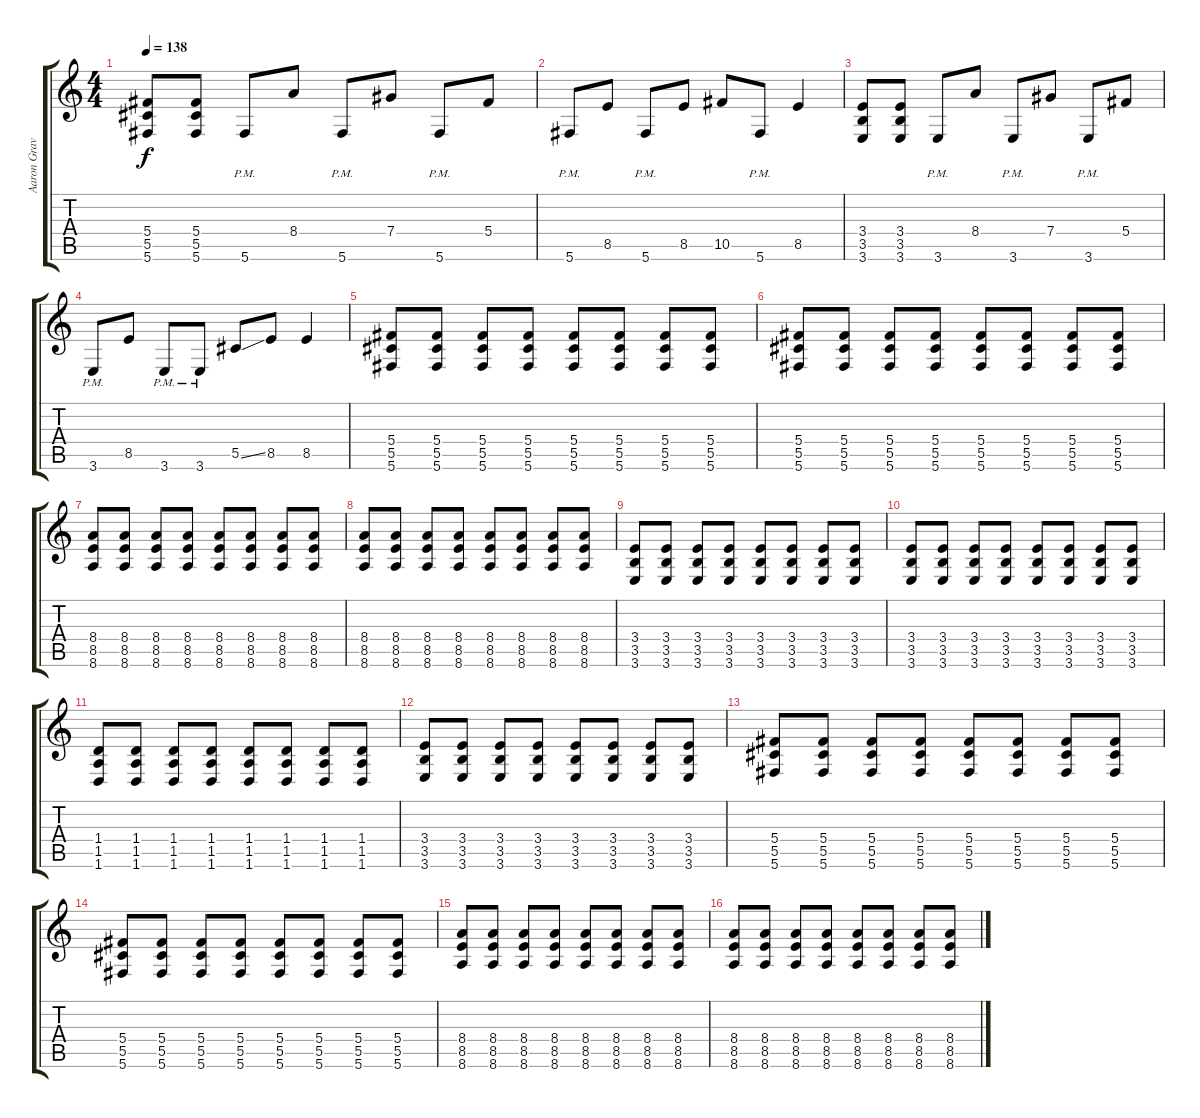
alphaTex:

\track ("Aaron Graves" "Aaron Grav") {instrument overdrivenguitar}
\staff {score tabs}
\tuning (Eb4 Bb3 Gb3 Db3 Ab2 Db2) {hide}
\ts (4 4)
\tempo 138
\clef g2
\ks c
(5.4 5.5 5.6).8{dy f} (5.4 5.5 5.6).8 5.6{pm}.8 8.4.8 5.6{pm}.8 7.4.8 5.6{pm}.8 5.4.8 |
5.6{pm}.8 8.5.8 5.6{pm}.8 8.5.8 10.5.8 5.6{pm}.8 8.5.4 |
(3.4 3.5 3.6).8 (3.4 3.5 3.6).8 3.6{pm}.8 8.4.8 3.6{pm}.8 7.4.8 3.6{pm}.8 5.4.8 |
3.6{pm}.8 8.5.8 3.6{pm}.8 3.6{pm}.8 5.5{ss}.8 8.5.8 8.5.4 |
(5.4 5.5 5.6).8 (5.4 5.5 5.6).8 (5.4 5.5 5.6).8 (5.4 5.5 5.6).8 (5.4 5.5 5.6).8 (5.4 5.5 5.6).8 (5.4 5.5 5.6).8 (5.4 5.5 5.6).8 |
(5.4 5.5 5.6).8 (5.4 5.5 5.6).8 (5.4 5.5 5.6).8 (5.4 5.5 5.6).8 (5.4 5.5 5.6).8 (5.4 5.5 5.6).8 (5.4 5.5 5.6).8 (5.4 5.5 5.6).8 |
(8.4 8.5 8.6).8 (8.4 8.5 8.6).8 (8.4 8.5 8.6).8 (8.4 8.5 8.6).8 (8.4 8.5 8.6).8 (8.4 8.5 8.6).8 (8.4 8.5 8.6).8 (8.4 8.5 8.6).8 |
(8.4 8.5 8.6).8 (8.4 8.5 8.6).8 (8.4 8.5 8.6).8 (8.4 8.5 8.6).8 (8.4 8.5 8.6).8 (8.4 8.5 8.6).8 (8.4 8.5 8.6).8 (8.4 8.5 8.6).8 |
(3.4 3.5 3.6).8 (3.4 3.5 3.6).8 (3.4 3.5 3.6).8 (3.4 3.5 3.6).8 (3.4 3.5 3.6).8 (3.4 3.5 3.6).8 (3.4 3.5 3.6).8 (3.4 3.5 3.6).8 |
(3.4 3.5 3.6).8 (3.4 3.5 3.6).8 (3.4 3.5 3.6).8 (3.4 3.5 3.6).8 (3.4 3.5 3.6).8 (3.4 3.5 3.6).8 (3.4 3.5 3.6).8 (3.4 3.5 3.6).8 |
(1.4 1.5 1.6).8 (1.4 1.5 1.6).8 (1.4 1.5 1.6).8 (1.4 1.5 1.6).8 (1.4 1.5 1.6).8 (1.4 1.5 1.6).8 (1.4 1.5 1.6).8 (1.4 1.5 1.6).8 |
(3.4 3.5 3.6).8 (3.4 3.5 3.6).8 (3.4 3.5 3.6).8 (3.4 3.5 3.6).8 (3.4 3.5 3.6).8 (3.4 3.5 3.6).8 (3.4 3.5 3.6).8 (3.4 3.5 3.6).8 |
(5.4 5.5 5.6).8 (5.4 5.5 5.6).8 (5.4 5.5 5.6).8 (5.4 5.5 5.6).8 (5.4 5.5 5.6).8 (5.4 5.5 5.6).8 (5.4 5.5 5.6).8 (5.4 5.5 5.6).8 |
(5.4 5.5 5.6).8 (5.4 5.5 5.6).8 (5.4 5.5 5.6).8 (5.4 5.5 5.6).8 (5.4 5.5 5.6).8 (5.4 5.5 5.6).8 (5.4 5.5 5.6).8 (5.4 5.5 5.6).8 |
(8.4 8.5 8.6).8 (8.4 8.5 8.6).8 (8.4 8.5 8.6).8 (8.4 8.5 8.6).8 (8.4 8.5 8.6).8 (8.4 8.5 8.6).8 (8.4 8.5 8.6).8 (8.4 8.5 8.6).8 |
(8.4 8.5 8.6).8 (8.4 8.5 8.6).8 (8.4 8.5 8.6).8 (8.4 8.5 8.6).8 (8.4 8.5 8.6).8 (8.4 8.5 8.6).8 (8.4 8.5 8.6).8 (8.4 8.5 8.6).8
